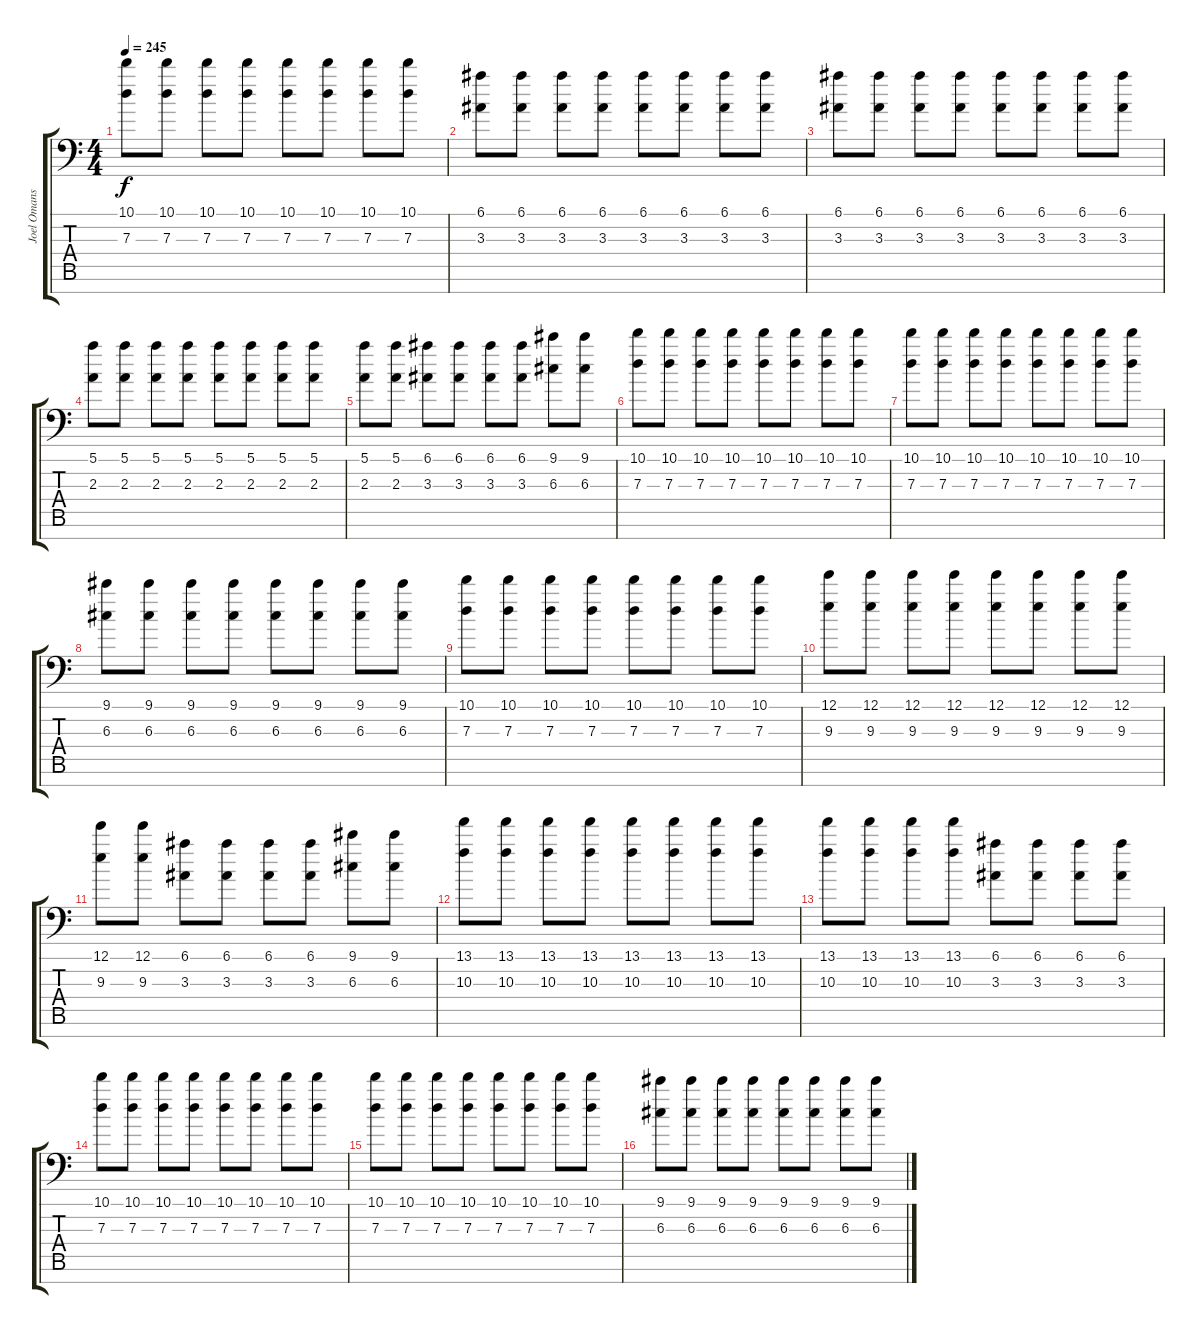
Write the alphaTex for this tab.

\track ("Joel Omans" "Joel Omans") {instrument distortionguitar}
\staff {score tabs}
\tuning (E4 B3 G3 D3 A2 E2 A1) {hide}
\ts (4 4)
\tempo 245
\clef f4
\ks c
(10.1 7.3).8{dy f} (10.1 7.3).8 (10.1 7.3).8 (10.1 7.3).8 (10.1 7.3).8 (10.1 7.3).8 (10.1 7.3).8 (10.1 7.3).8 |
(6.1 3.3).8 (6.1 3.3).8 (6.1 3.3).8 (6.1 3.3).8 (6.1 3.3).8 (6.1 3.3).8 (6.1 3.3).8 (6.1 3.3).8 |
(6.1 3.3).8 (6.1 3.3).8 (6.1 3.3).8 (6.1 3.3).8 (6.1 3.3).8 (6.1 3.3).8 (6.1 3.3).8 (6.1 3.3).8 |
(5.1 2.3).8 (5.1 2.3).8 (5.1 2.3).8 (5.1 2.3).8 (5.1 2.3).8 (5.1 2.3).8 (5.1 2.3).8 (5.1 2.3).8 |
(5.1 2.3).8 (5.1 2.3).8 (6.1 3.3).8 (6.1 3.3).8 (6.1 3.3).8 (6.1 3.3).8 (9.1 6.3).8 (9.1 6.3).8 |
(10.1 7.3).8 (10.1 7.3).8 (10.1 7.3).8 (10.1 7.3).8 (10.1 7.3).8 (10.1 7.3).8 (10.1 7.3).8 (10.1 7.3).8 |
(10.1 7.3).8 (10.1 7.3).8 (10.1 7.3).8 (10.1 7.3).8 (10.1 7.3).8 (10.1 7.3).8 (10.1 7.3).8 (10.1 7.3).8 |
(9.1 6.3).8 (9.1 6.3).8 (9.1 6.3).8 (9.1 6.3).8 (9.1 6.3).8 (9.1 6.3).8 (9.1 6.3).8 (9.1 6.3).8 |
(10.1 7.3).8 (10.1 7.3).8 (10.1 7.3).8 (10.1 7.3).8 (10.1 7.3).8 (10.1 7.3).8 (10.1 7.3).8 (10.1 7.3).8 |
(12.1 9.3).8 (12.1 9.3).8 (12.1 9.3).8 (12.1 9.3).8 (12.1 9.3).8 (12.1 9.3).8 (12.1 9.3).8 (12.1 9.3).8 |
(12.1 9.3).8 (12.1 9.3).8 (6.1 3.3).8 (6.1 3.3).8 (6.1 3.3).8 (6.1 3.3).8 (9.1 6.3).8 (9.1 6.3).8 |
(13.1 10.3).8 (13.1 10.3).8 (13.1 10.3).8 (13.1 10.3).8 (13.1 10.3).8 (13.1 10.3).8 (13.1 10.3).8 (13.1 10.3).8 |
(13.1 10.3).8 (13.1 10.3).8 (13.1 10.3).8 (13.1 10.3).8 (6.1 3.3).8 (6.1 3.3).8 (6.1 3.3).8 (6.1 3.3).8 |
(10.1 7.3).8{balance 16} (10.1 7.3).8 (10.1 7.3).8 (10.1 7.3).8 (10.1 7.3).8 (10.1 7.3).8 (10.1 7.3).8 (10.1 7.3).8 |
(10.1 7.3).8 (10.1 7.3).8 (10.1 7.3).8 (10.1 7.3).8 (10.1 7.3).8 (10.1 7.3).8 (10.1 7.3).8 (10.1 7.3).8 |
(9.1 6.3).8 (9.1 6.3).8 (9.1 6.3).8 (9.1 6.3).8 (9.1 6.3).8 (9.1 6.3).8 (9.1 6.3).8 (9.1 6.3).8
